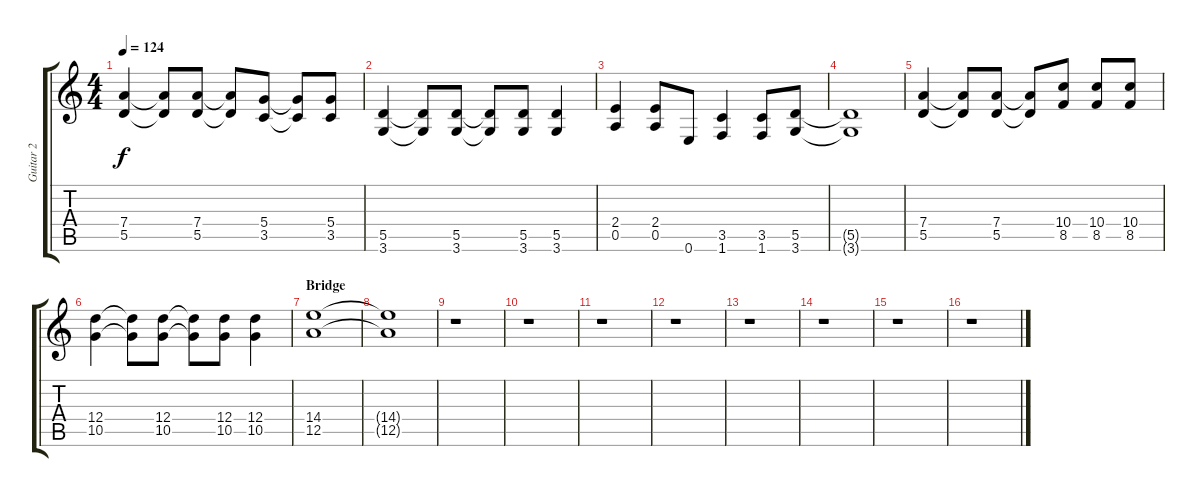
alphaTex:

\track ("Guitar 2" "Guitar 2") {instrument overdrivenguitar}
\staff {score tabs}
\tuning (E4 B3 G3 D3 A2 E2) {hide}
\ts (4 4)
\tempo 124
\clef g2
\ks c
(7.4 5.5).4{dy f} (7.4{t} 5.5{t}).8 (7.4 5.5).8 (7.4{t} 5.5{t}).8 (5.4 3.5).8 (5.4{t} 3.5{t}).8 (5.4 3.5).8 |
\ks aminor
(5.5 3.6).4 (5.5{t} 3.6{t}).8 (5.5 3.6).8 (5.5{t} 3.6{t}).8 (5.5 3.6).8 (5.5 3.6).4 |
\ks c
(2.4 0.5).4 (2.4 0.5).8 0.6.8 (3.5 1.6).4 (3.5 1.6).8 (5.5 3.6).8 |
(5.5{t} 3.6{t}).1 |
\ks aminor
(7.4 5.5).4 (7.4{t} 5.5{t}).8 (7.4 5.5).8 (7.4{t} 5.5{t}).8 (10.4 8.5).8 (10.4 8.5).8 (10.4 8.5).8 |
\ks c
(12.4 10.5).4 (12.4{t} 10.5{t}).8 (12.4 10.5).8 (12.4{t} 10.5{t}).8 (12.4 10.5).8 (12.4 10.5).4 |
\section ("" "Bridge")
(14.4 12.5).1 |
(14.4{t} 12.5{t}).1 |
r.1 |
r.1 |
r.1 |
r.1 |
r.1 |
r.1 |
r.1 |
r.1
